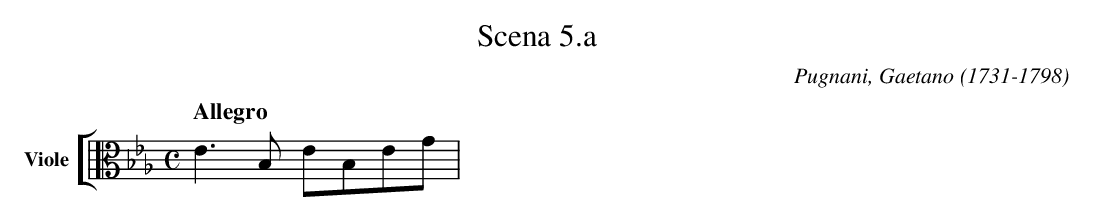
X:1
T:Scena 5.a
C:Pugnani, Gaetano (1731-1798)
M:C
L:1/4
K:Eb
V: 13 clef=alto name="Viole" sname="Ve"
%%staves [ 13 ]
[Q:"Allegro"] E>B, E/B,/E/G/ |
